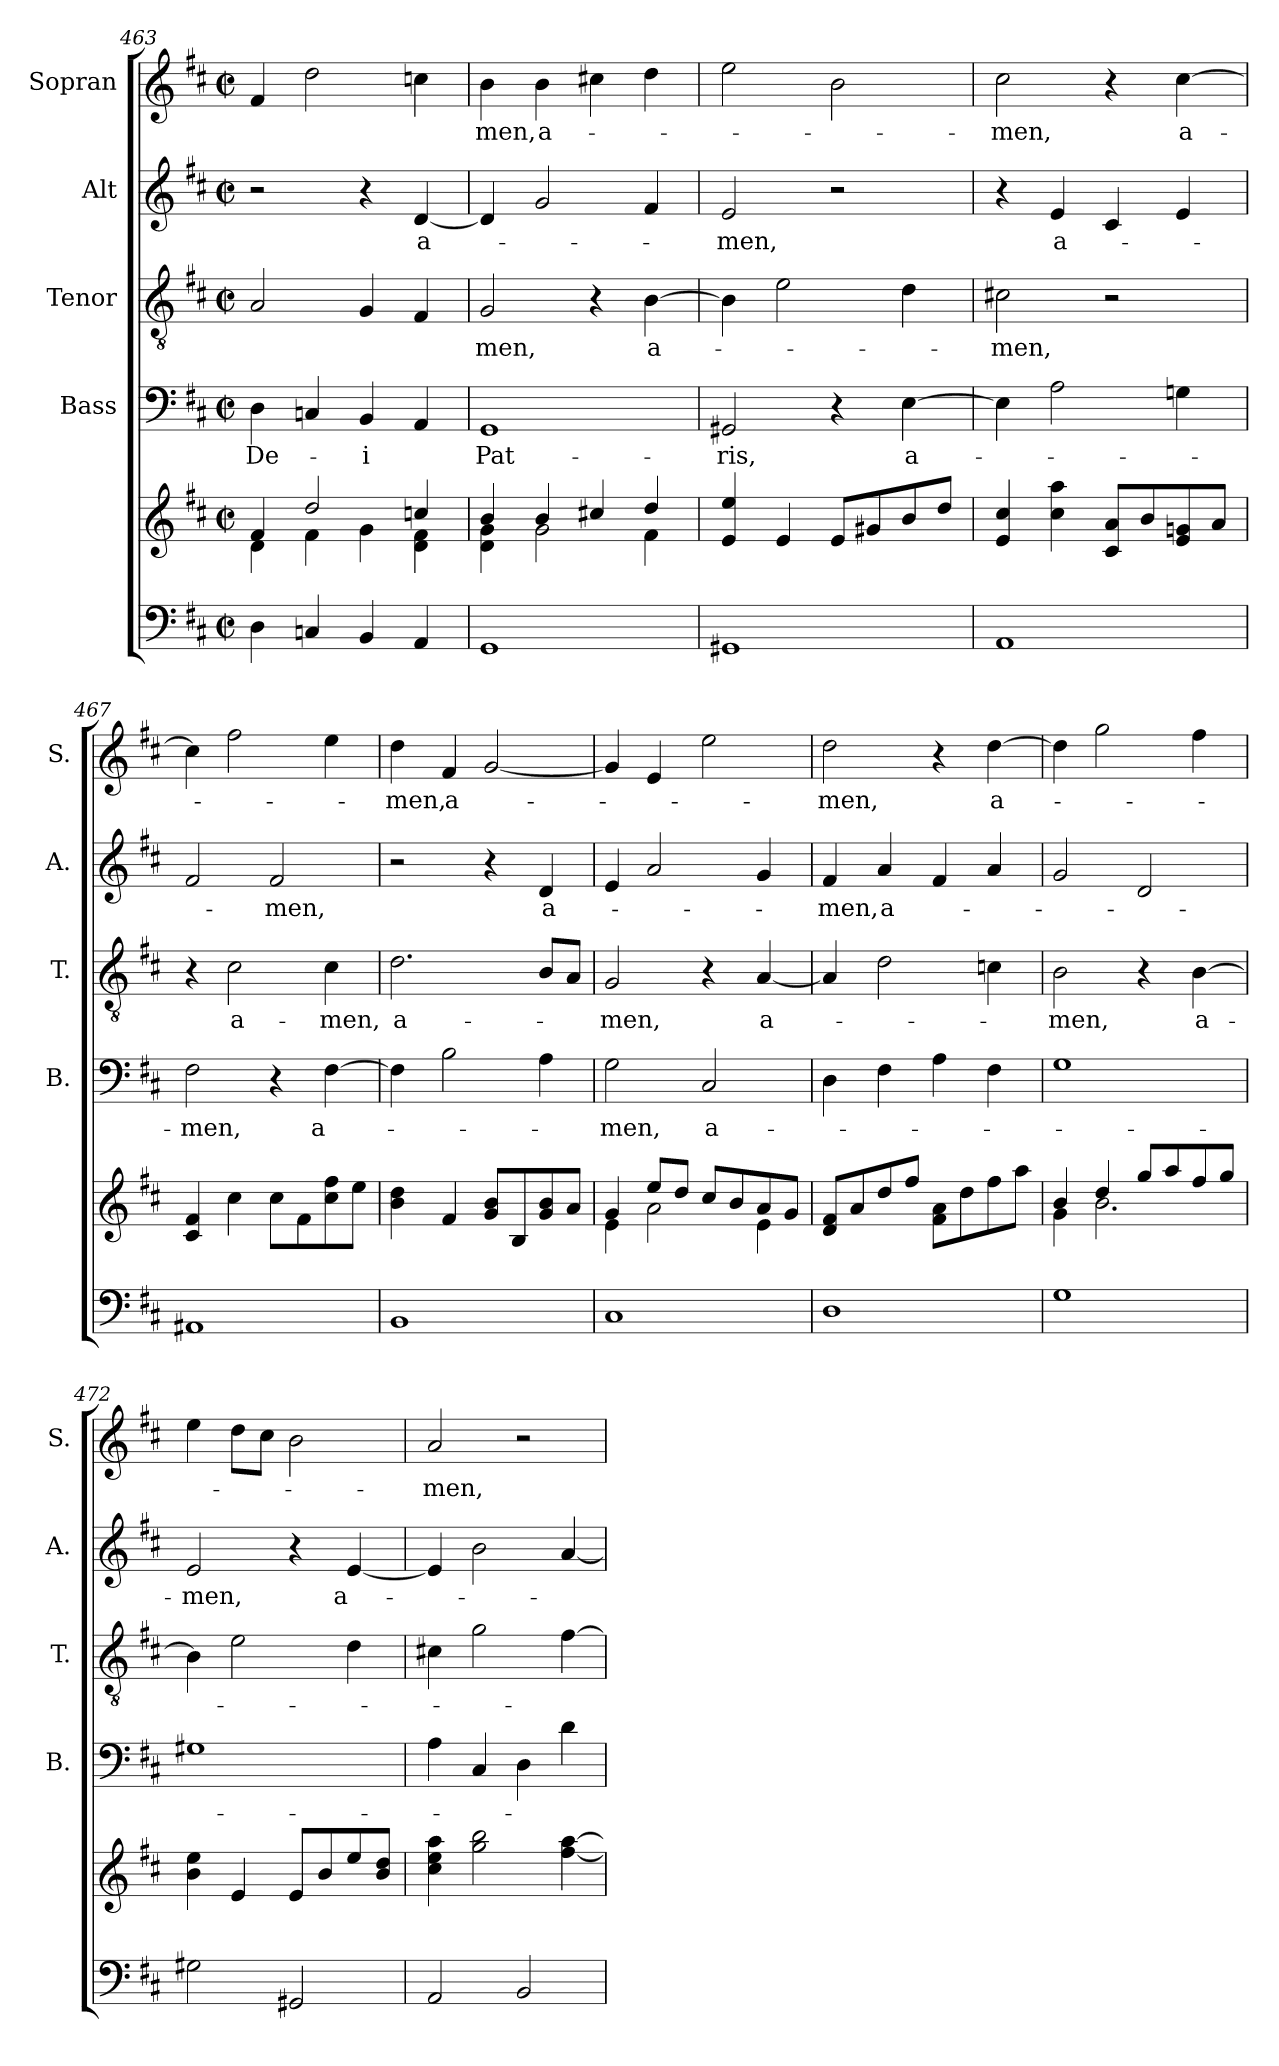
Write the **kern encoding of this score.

**kern	**kern	**kern	**text	**kern	**text	**kern	**text	**kern	**text
*part5	*part5	*part4	*part4	*part3	*part3	*part2	*part2	*part1	*part1
*staff6	*staff5	*staff4	*staff4	*staff3	*staff3	*staff2	*staff2	*staff1	*staff1
*	*	*I"Bass	*	*I"Tenor	*	*I"Alt	*	*I"Sopran	*
*	*	*I'B.	*	*I'T.	*	*I'A.	*	*I'S.	*
*clefF4	*clefG2	*clefF4	*	*clefGv2	*	*clefG2	*	*clefG2	*
*k[f#c#]	*k[f#c#]	*k[f#c#]	*	*k[f#c#]	*	*k[f#c#]	*	*k[f#c#]	*
*D:	*D:	*D:	*	*D:	*	*D:	*	*D:	*
*M2/2	*M2/2	*M2/2	*	*M2/2	*	*M2/2	*	*M2/2	*
*met(c|)	*met(c|)	*met(c|)	*	*met(c|)	*	*met(c|)	*	*met(c|)	*
=463	=463	=463	=463	=463	=463	=463	=463	=463	=463
*	*^	*	*	*	*	*	*	*	*
!	!	!	!	!LO:LY:b	!	!	!	!	!	!
4D\	4f#/	4d\	4D\	De-	2A/	.	2r	.	4f#/	.
4Cn/	2dd/	4f#\	4Cn/	.	.	.	.	.	2dd\	.
!	!	!	!	!LO:LY:b	!	!	!	!	!	!
4BB/	.	4g\	4BB/	-i	4G/	.	4r	.	.	.
!	!	!	!	!	!	!	!	!LO:LY:b	!	!
4AA/	4ccn/	4d\ 4f#\	4AA/	.	4F#/	.	[4d/	a-	4ccn\	.
=464	=464	=464	=464	=464	=464	=464	=464	=464	=464	=464
!	!	!	!	!LO:LY:b	!	!LO:LY:b	!	!	!	!LO:LY:b
1GG	4b/	4d\ 4g\	1GG	Pat-	2G/	-men,	4d/]	.	4b\	-men,
!	!	!	!	!	!	!	!	!	!	!LO:LY:b
.	4b/	2g\	.	.	.	.	2g/	.	4b\	a-
.	4cc#X/	.	.	.	4r	.	.	.	4cc#X\	.
!	!	!	!	!	!	!LO:LY:b	!	!	!	!
.	4dd/	4f#\	.	.	[4B\	a-	4f#/	.	4dd\	.
!!LO:LB:g=z
=465	=465	=465	=465	=465	=465	=465	=465	=465	=465	=465
!	!	!	!	!LO:LY:b	!	!	!	!LO:LY:b	!	!
*	*v	*v	*	*	*	*	*	*	*	*
1GG#X	4e/ 4ee/	2GG#X/	-ris,	4B\]	.	2e/	-men,	2ee\	.
.	4e/	.	.	2e\	.	.	.	.	.
.	8e/L	4r	.	.	.	2r	.	2b\	.
.	8g#X/	.	.	.	.	.	.	.	.
!	!	!	!LO:LY:b	!	!	!	!	!	!
.	8b/	[4E\	a-	4d\	.	.	.	.	.
.	8dd/J	.	.	.	.	.	.	.	.
=466	=466	=466	=466	=466	=466	=466	=466	=466	=466
!	!	!	!	!	!LO:LY:b	!	!	!	!LO:LY:b
1AA	4e/ 4cc#/	4E\]	.	2c#X\	-men,	4r	.	2cc#\	-men,
!	!	!	!	!	!	!	!LO:LY:b	!	!
.	4cc#\ 4aa\	2A\	.	.	.	4e/	a-	.	.
.	8c#/ 8a/L	.	.	2r	.	4c#/	.	4r	.
.	8b/	.	.	.	.	.	.	.	.
!	!	!	!	!	!	!	!	!	!LO:LY:b
.	8e/ 8gn/	4Gn\	.	.	.	4e/	.	[4cc#\	a-
.	8a/J	.	.	.	.	.	.	.	.
=467	=467	=467	=467	=467	=467	=467	=467	=467	=467
!	!	!	!LO:LY:b	!	!	!	!	!	!
1AA#X	4c#/ 4f#/	2F#\	-men,	4r	.	2f#/	.	4cc#\]	.
!	!	!	!	!	!LO:LY:b	!	!	!	!
.	4cc#\	.	.	2c#\	a-	.	.	2ff#\	.
!	!	!	!	!	!	!	!LO:LY:b	!	!
.	8cc#\L	4r	.	.	.	2f#/	-men,	.	.
.	8f#\	.	.	.	.	.	.	.	.
!	!	!	!LO:LY:b	!	!LO:LY:b	!	!	!	!
.	8cc#\ 8ff#\	[4F#\	a-	4c#\	-men,	.	.	4ee\	.
.	8ee\J	.	.	.	.	.	.	.	.
=468	=468	=468	=468	=468	=468	=468	=468	=468	=468
!	!	!	!	!	!LO:LY:b	!	!	!	!LO:LY:b
1BB	4b\ 4dd\	4F#\]	.	2.d\	a-	2r	.	4dd\	-men,
!	!	!	!	!	!	!	!	!	!LO:LY:b
.	4f#/	2B\	.	.	.	.	.	4f#/	a-
.	8g/ 8b/L	.	.	.	.	4r	.	[2g/	.
.	8B/	.	.	.	.	.	.	.	.
!	!	!	!	!	!	!	!LO:LY:b	!	!
.	8g/ 8b/	4A\	.	8B/L	.	4d/	a-	.	.
.	8a/J	.	.	8A/J	.	.	.	.	.
=469	=469	=469	=469	=469	=469	=469	=469	=469	=469
*	*^	*	*	*	*	*	*	*	*
!	!	!	!	!LO:LY:b	!	!LO:LY:b	!	!	!	!
1C#	4g/	4e\	2G\	-men,	2G/	-men,	4e/	.	4g/]	.
.	8ee/L	2a\	.	.	.	.	2a/	.	4e/	.
.	8dd/J	.	.	.	.	.	.	.	.	.
!	!	!	!	!LO:LY:b	!	!	!	!	!	!
.	8cc#/L	.	2C#/	a-	4r	.	.	.	2ee\	.
.	8b/	.	.	.	.	.	.	.	.	.
!	!	!	!	!	!	!LO:LY:b	!	!	!	!
.	8a/	4e\	.	.	[4A/	a-	4g/	.	.	.
.	8g/J	.	.	.	.	.	.	.	.	.
*	*v	*v	*	*	*	*	*	*	*	*
=470	=470	=470	=470	=470	=470	=470	=470	=470	=470
!	!	!	!	!	!	!	!LO:LY:b	!	!LO:LY:b
1D	8d/ 8f#/L	4D\	.	4A/]	.	4f#/	-men,	2dd\	-men,
.	8a/	.	.	.	.	.	.	.	.
!	!	!	!	!	!	!	!LO:LY:b	!	!
.	8dd/	4F#\	.	2d\	.	4a/	a-	.	.
.	8ff#/J	.	.	.	.	.	.	.	.
.	8f#\ 8a\L	4A\	.	.	.	4f#/	.	4r	.
.	8dd\	.	.	.	.	.	.	.	.
!	!	!	!	!	!	!	!	!	!LO:LY:b
.	8ff#\	4F#\	.	4cn\	.	4a/	.	[4dd\	a-
.	8aa\J	.	.	.	.	.	.	.	.
!!LO:PB:g=z
=471	=471	=471	=471	=471	=471	=471	=471	=471	=471
*	*^	*	*	*	*	*	*	*	*
!	!	!	!	!	!	!LO:LY:b	!	!	!	!
1G	4b/	4g\	1G	.	2B\	-men,	2g/	.	4dd\]	.
.	4dd/	2.b\	.	.	.	.	.	.	2gg\	.
.	8gg/L	.	.	.	4r	.	2d/	.	.	.
.	8aa/	.	.	.	.	.	.	.	.	.
!	!	!	!	!	!	!LO:LY:b	!	!	!	!
.	8ff#/	.	.	.	[4B\	a-	.	.	4ff#\	.
.	8gg/J	.	.	.	.	.	.	.	.	.
*	*v	*v	*	*	*	*	*	*	*	*
=472	=472	=472	=472	=472	=472	=472	=472	=472	=472
!	!	!	!	!	!	!	!LO:LY:b	!	!
2G#X\	4b\ 4ee\	1G#X	.	4B\]	.	2e/	-men,	4ee\	.
.	4e/	.	.	2e\	.	.	.	8dd\L	.
.	.	.	.	.	.	.	.	8cc#\J	.
2GG#X/	8e/L	.	.	.	.	4r	.	2b\	.
.	8b/	.	.	.	.	.	.	.	.
!	!	!	!	!	!	!	!LO:LY:b	!	!
.	8ee/	.	.	4d\	.	[4e/	a-	.	.
.	8b/ 8dd/J	.	.	.	.	.	.	.	.
=473	=473	=473	=473	=473	=473	=473	=473	=473	=473
!	!	!	!	!	!	!	!	!	!LO:LY:b
2AA/	4cc#\ 4ee\ 4aa\	4A\	.	4c#X\	.	4e/]	.	2a/	-men,
.	2gg\ 2bb\	4C#/	.	2g\	.	2b\	.	.	.
2BB/	.	4D\	.	.	.	.	.	2r	.
.	[4ff#\ [4aa\	4d\	.	[4f#\	.	[4a/	.	.	.
=	=	=	=	=	=	=	=	=	=
*-	*-	*-	*-	*-	*-	*-	*-	*-	*-
